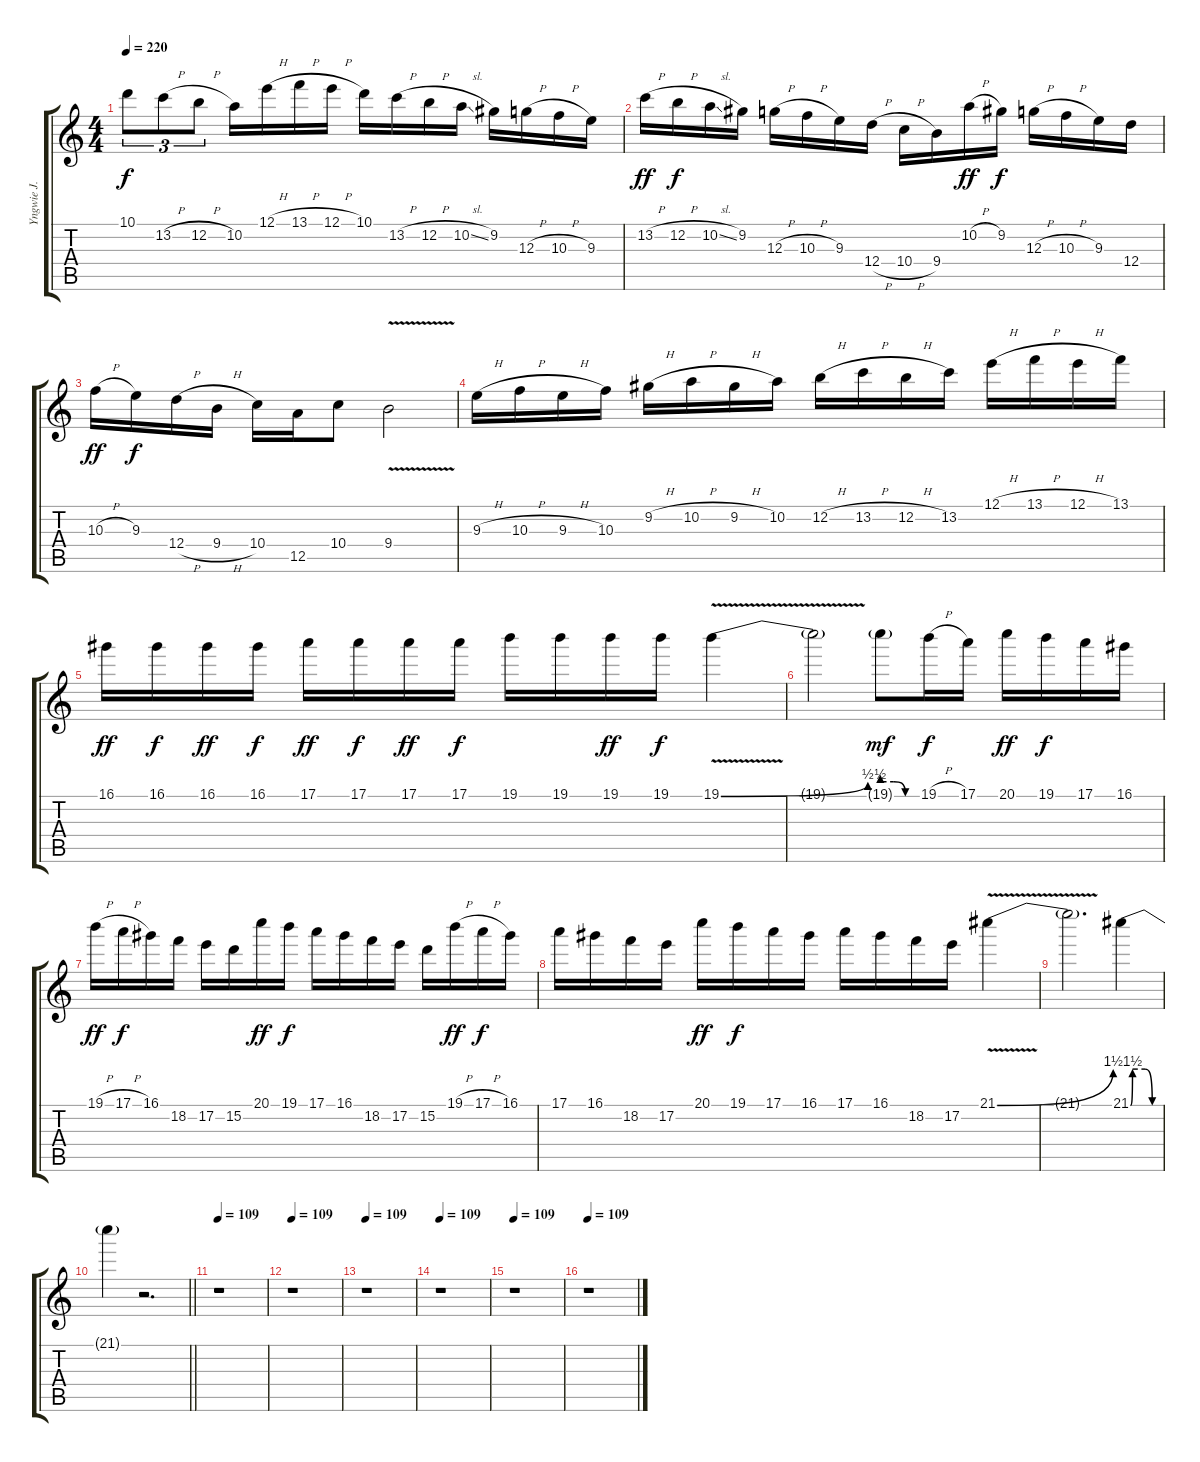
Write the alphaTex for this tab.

\track ("Yngwie J. Malmsteen (Guitar I)" "Yngwie J. ") {instrument overdrivenguitar}
\staff {score tabs}
\tuning (E4 B3 G3 D3 A2 E2) {hide}
\ts (4 4)
\tempo 220
\clef g2
\ks c
10.1.8{tu (3 2) dy f} 13.2{h}.8{tu (3 2)} 12.2{h}.8{tu (3 2)} 10.2.16 12.1{h}.16 13.1{h}.16 12.1{h}.16 10.1.16 13.2{h}.16 12.2{h}.16 10.2{sl}.16 9.2.16 12.3{h}.16 10.3{h}.16 9.3.16 |
13.2{h}.16{dy ff} 12.2{h}.16{dy f} 10.2{sl}.16 9.2.16 12.3{h}.16 10.3{h}.16 9.3.16 12.4{h}.16 10.4{h}.16 9.4.16 10.2{h}.16{dy ff} 9.2.16{dy f} 12.3{h}.16 10.3{h}.16 9.3.16 12.4.16 |
10.3{h}.16{dy ff} 9.3.16{dy f} 12.4{h}.16 9.4{h}.16 10.4.16 12.5.16 10.4.8 9.4{v}.2 |
9.3{h}.16 10.3{h}.16 9.3{h}.16 10.3.16 9.2{h}.16 10.2{h}.16 9.2{h}.16 10.2.16 12.2{h}.16 13.2{h}.16 12.2{h}.16 13.2.16 12.1{h}.16 13.1{h}.16 12.1{h}.16 13.1.16 |
16.1.16{dy ff} 16.1.16{dy f} 16.1.16{dy ff} 16.1.16{dy f} 17.1.16{dy ff} 17.1.16{dy f} 17.1.16{dy ff} 17.1.16{dy f} 19.1.16 19.1.16 19.1.16{dy ff} 19.1.16{dy f} 19.1{be (bend 0 0 60 2) v}.4 |
19.1{t}.2 19.1{be (custom 0 2 20 2 40 0 60 0) g}.8{dy mf} 19.1{h}.16{dy f} 17.1.16 20.1.16{dy ff} 19.1.16{dy f} 17.1.16 16.1.16 |
19.1{h}.16{dy ff} 17.1{h}.16{dy f} 16.1.16 18.2.16 17.2.16 15.2.16 20.1.16{dy ff} 19.1.16{dy f} 17.1.16 16.1.16 18.2.16 17.2.16 15.2.16 19.1{h}.16{dy ff} 17.1{h}.16{dy f} 16.1.16 |
17.1.16 16.1.16 18.2.16 17.2.16 20.1.16{dy ff} 19.1.16{dy f} 17.1.16 16.1.16 17.1.16 16.1.16 18.2.16 17.2.16 21.1{be (bend 0 0 60 6) v}.4 |
21.1{t}.2{d} 21.1{be (custom 0 0 4 6 15 6 30 6 45 0 60 0)}.4 |
\barLineRight lightlight
21.1{t}.4 r.2{d} |
\tempo 109
r.1 |
\tempo 109
r.1 |
\tempo 109
r.1 |
\tempo 109
r.1 |
\tempo 109
r.1 |
\tempo 109
r.1
